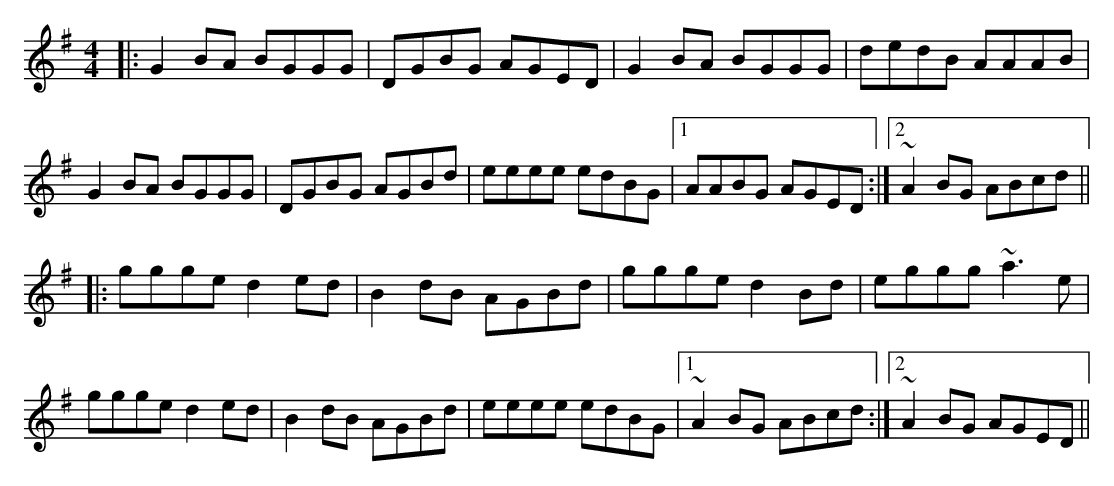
X:1
M:4/4
K:G
|: G2BA BGGG | DGBG AGED | G2 BA BGGG | dedB AAAB|
G2BA BGGG | DGBG AGBd | eeee edBG |1 AABG AGED :|2 ~A2 BG ABcd ||
|: ggge d2 ed | B2dB AGBd | ggge d2Bd | eggg ~a3e|
ggge d2ed | B2dB AGBd | eeee edBG |1 ~A2 BG ABcd :|2 ~A2 BG AGED ||
